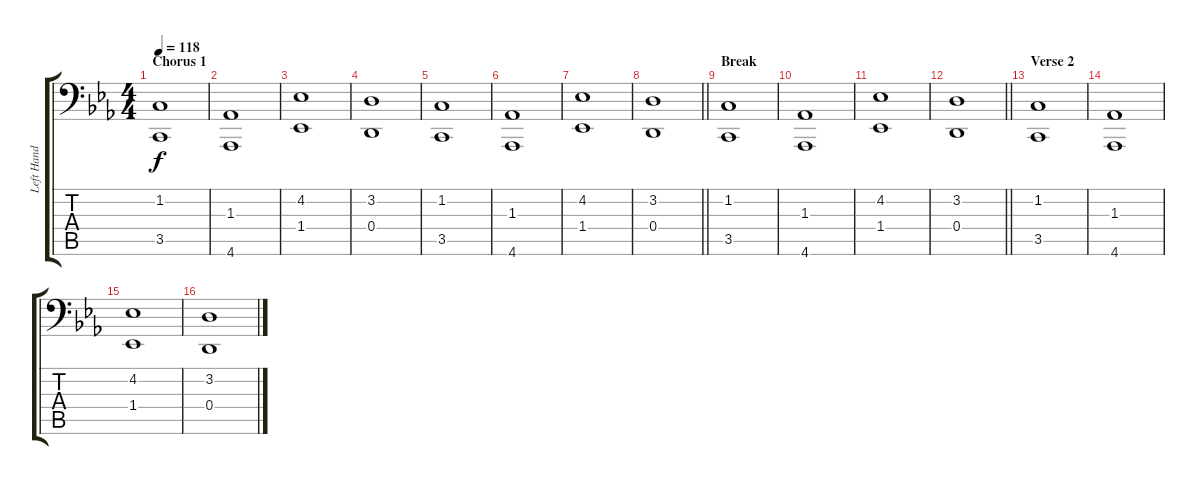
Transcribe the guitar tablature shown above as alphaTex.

\track ("Left Hand" "Left Hand") {instrument acousticgrandpiano}
\staff {score tabs}
\tuning (E3 B2 G2 D2 A1 E1) {hide}
\ts (4 4)
\section ("" "Chorus 1")
\tempo 118
\clef f4
\ks eb
(1.2 3.5).1{dy f} |
(1.3 4.6).1 |
(4.2 1.4).1 |
(3.2 0.4).1 |
(1.2 3.5).1 |
(1.3 4.6).1 |
(4.2 1.4).1 |
\barLineRight lightlight
(3.2 0.4).1 |
\section ("" "Break")
(1.2 3.5).1 |
(1.3 4.6).1 |
(4.2 1.4).1 |
\barLineRight lightlight
(3.2 0.4).1 |
\section ("" "Verse 2")
(1.2 3.5).1 |
(1.3 4.6).1 |
(4.2 1.4).1 |
(3.2 0.4).1
